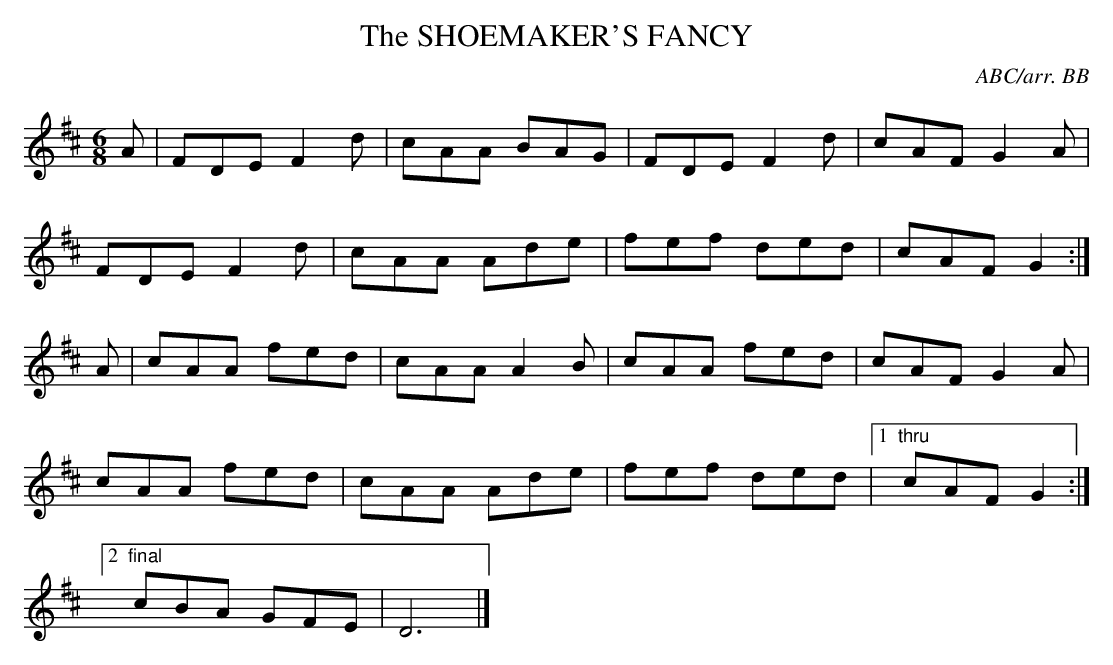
X:1
T:SHOEMAKER'S FANCY, The
C:ABC/arr. BB
L:1/8
M:6/8
K:D
A|FDE F2d|cAA BAG|FDE F2d|cAF G2A|
FDE F2d|cAA Ade|fef ded|cAF G2:|
A|cAA fed|cAA A2B|cAA fed|cAF G2A|
cAA fed|cAA Ade|fef ded|1 "thru"cAF G2:|
[2 "final"cBA GFE|D6|]
